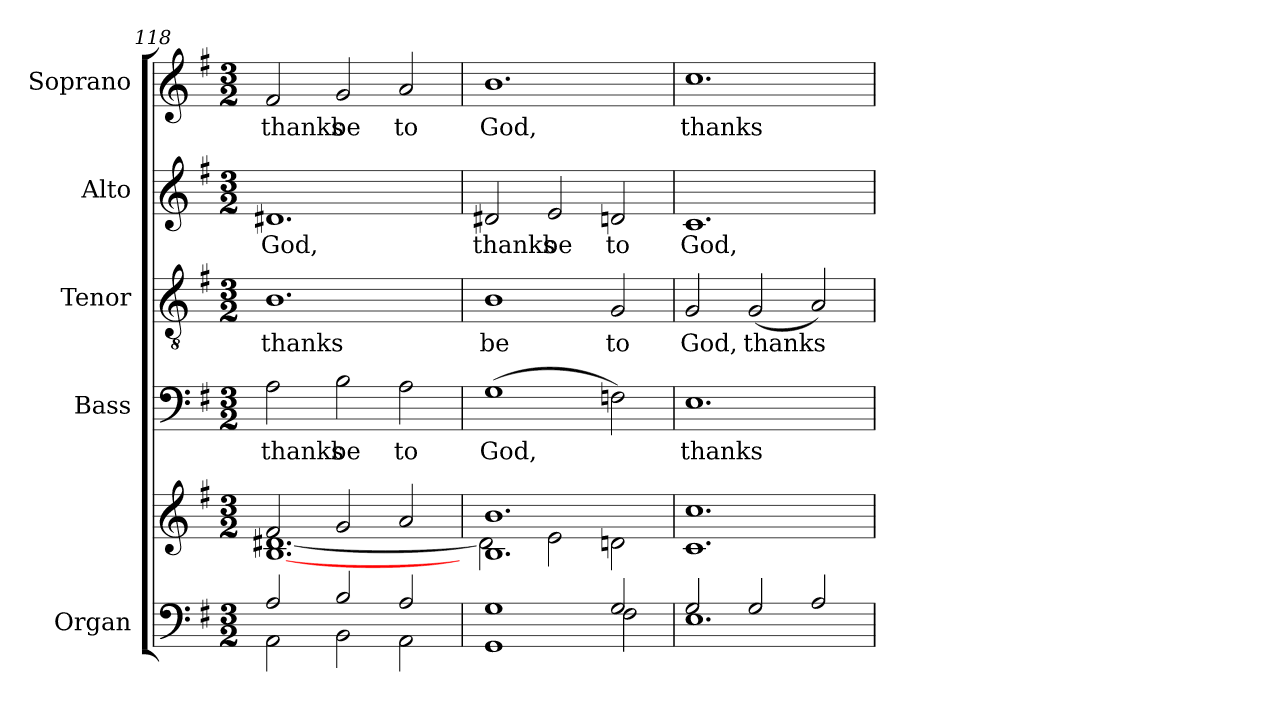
**kern	**kern	**kern	**text	**kern	**text	**kern	**text	**kern	**text
*part5	*part5	*part4	*part4	*part3	*part3	*part2	*part2	*part1	*part1
*staff6	*staff5	*staff4	*staff4	*staff3	*staff3	*staff2	*staff2	*staff1	*staff1
*I"Organ	*	*I"Bass	*	*I"Tenor	*	*I"Alto	*	*I"Soprano	*
*	*	*I'B	*	*I'T	*	*I'A	*	*I'S	*
*clefF4	*clefG2	*clefF4	*	*clefGv2	*	*clefG2	*	*clefG2	*
*k[f#]	*k[f#]	*k[f#]	*	*k[f#]	*	*k[f#]	*	*k[f#]	*
*G:	*G:	*G:	*	*G:	*	*G:	*	*G:	*
*M3/2	*M3/2	*M3/2	*	*M3/2	*	*M3/2	*	*M3/2	*
=118	=118	=118	=118	=118	=118	=118	=118	=118	=118
*^	*^	*	*	*	*	*	*	*	*
!	!	!	!	!	!LO:LY:b	!	!LO:LY:b	!	!LO:LY:b	!	!LO:LY:b
2A/	2AA\	2f#/	[1.B\ [1.d#X\	2A	thanks	1.B	thanks	1.d#X	God,	2f#	thanks
!	!	!	!	!	!LO:LY:b	!	!	!	!	!	!LO:LY:b
2B/	2BB\	2g/	.	2B	be	.	.	.	.	2g	be
!	!	!	!	!	!LO:LY:b	!	!	!	!	!	!LO:LY:b
2A/	2AA\	2a/	.	2A	to	.	.	.	.	2a	to
=119	=119	=119	=119	=119	=119	=119	=119	=119	=119	=119	=119
!	!	!	!	!	!LO:LY:b	!	!LO:LY:b	!	!LO:LY:b	!	!LO:LY:b
1G/	1GG\	1.B/ 1.b/	2d#\]	(>1G	God,	1B	be	2d#X	thanks	1.b	God,
!	!	!	!	!	!	!	!	!	!LO:LY:b	!	!
.	.	.	2e\	.	.	.	.	2e	be	.	.
!	!	!	!	!	!	!	!LO:LY:b	!	!LO:LY:b	!	!
2G/	2F#\	.	2dn\	2Fn)	.	2G	to	2dn	to	.	.
=120	=120	=120	=120	=120	=120	=120	=120	=120	=120	=120	=120
!	!	!	!LO:N:vis=1	!	!LO:LY:b	!	!LO:LY:b	!	!LO:LY:b	!	!LO:LY:b
2G/	1.E\	1.c/ 1.cc/	1.ryy	1.E	thanks	2G	God,	1.c	God,	1.cc	thanks
!	!	!	!	!	!	!	!LO:LY:b	!	!	!	!
2G/	.	.	.	.	.	(<2G	thanks	.	.	.	.
2A/	.	.	.	.	.	2A)	.	.	.	.	.
*v	*v	*	*	*	*	*	*	*	*	*	*
*	*v	*v	*	*	*	*	*	*	*	*
=	=	=	=	=	=	=	=	=	=
*-	*-	*-	*-	*-	*-	*-	*-	*-	*-
